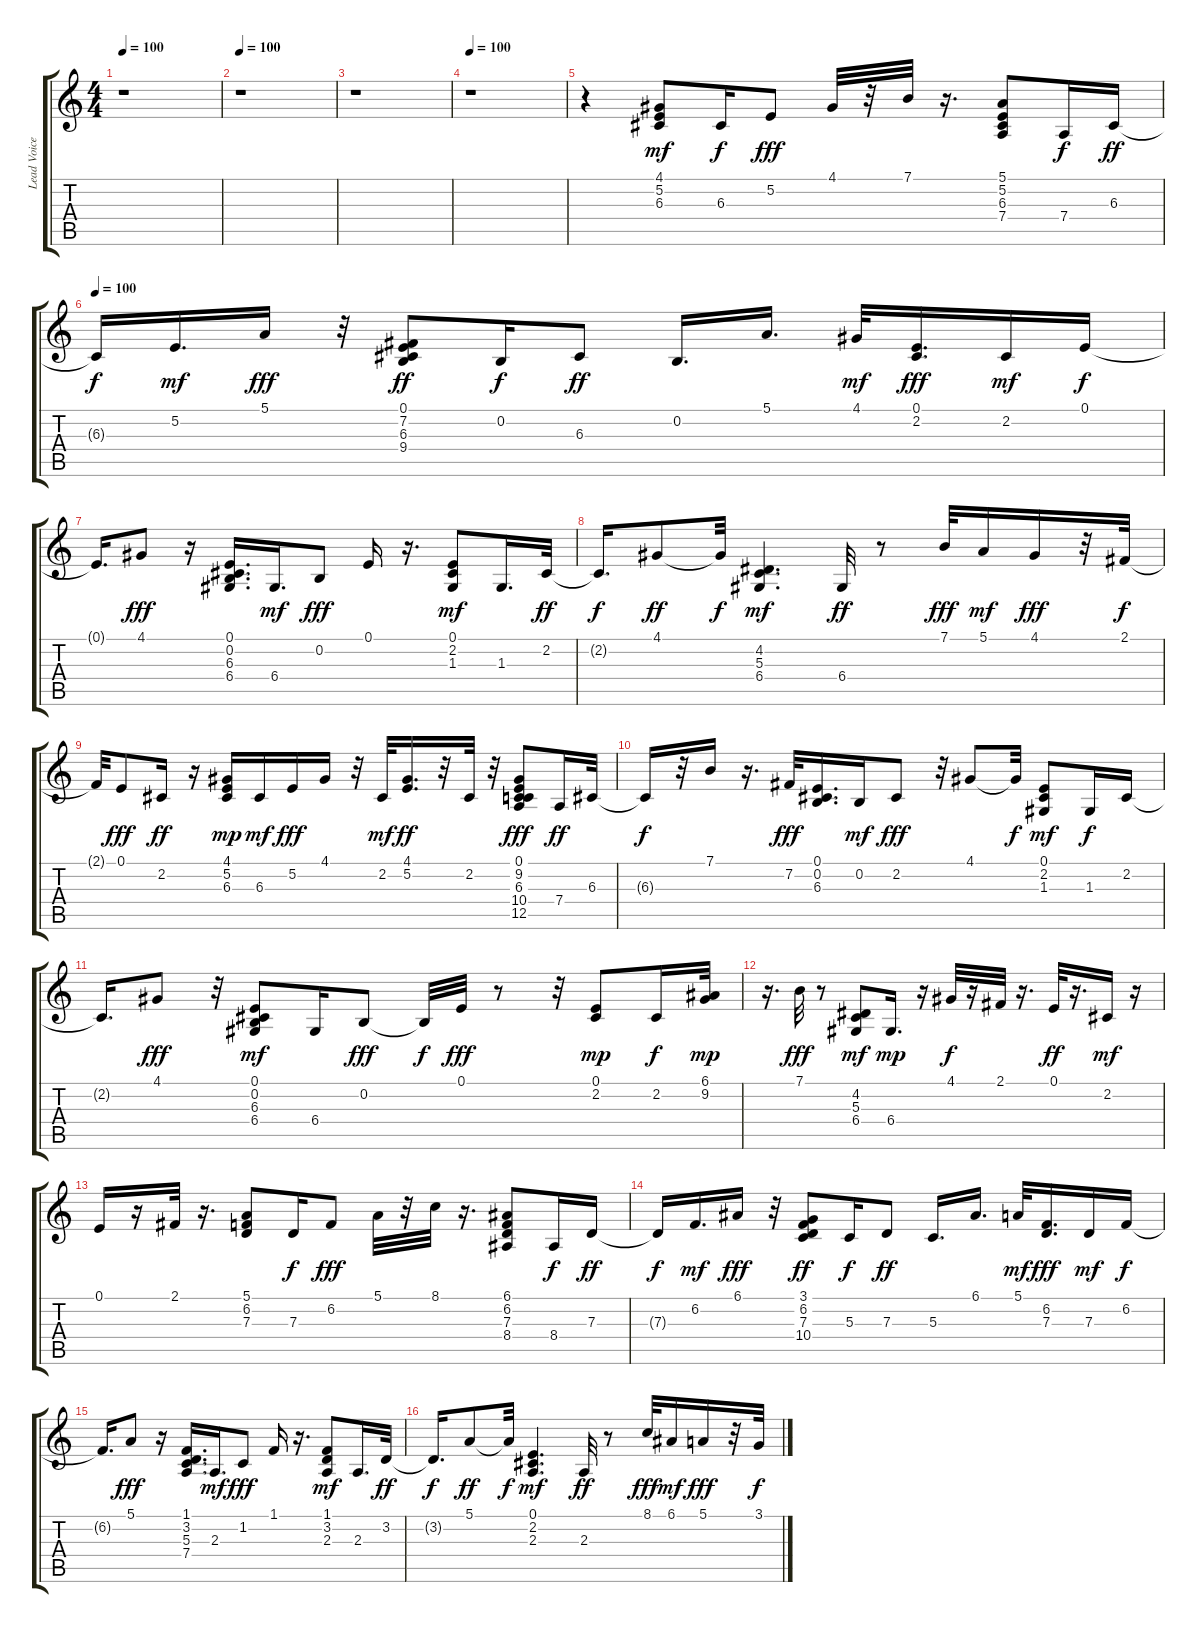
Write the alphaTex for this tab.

\track ("Lead Voice 1" "Lead Voice") {instrument lead6voice}
\staff {score tabs}
\tuning (E4 B3 G3 D3 A2 E2) {hide}
\ts (4 4)
\tempo 100
\clef g2
\ks c
r.1{dy mf} |
\tempo 100
r.1 |
r.1 |
\tempo 100
r.1 |
r.4 (4.1 5.2 6.3).8 6.3.16{dy f} 5.2.8{dy fff} 4.1.32 r.32 7.1.32 r.16{d} (5.1 5.2 6.3 7.4).8 7.4.16{dy f} 6.3.16{dy ff} |
\tempo 100
6.3{t}.16{dy f} 5.2.16{d dy mf} 5.1.16{dy fff} r.32 (0.1 7.2 6.3 9.4).8{dy ff} 0.2.16{dy f} 6.3.8{dy ff} 0.2.16{d} 5.1.16{d} 4.1.32{dy mf} (0.1 2.2).16{d dy fff} 2.2.16{dy mf} 0.1.16{dy f} |
0.1{t}.16{d} 4.1.8{dy fff} r.16 (0.1 0.2 6.3 6.4).16{d} 6.4.16{d dy mf} 0.2.8{dy fff} 0.1.16 r.16{d} (0.1 2.2 1.3).8{dy mf} 1.3.16{d} 2.2.32{dy ff} |
2.2{t}.16{d dy f} 4.1.8{dy ff} 4.1{t}.32{dy f} (4.2 5.3 6.4).4{d dy mf} 6.4.32{dy ff} r.8 7.1.32{dy fff} 5.1.16{dy mf} 4.1.16{dy fff} r.32 2.1.32{dy f} |
2.1{t}.32 0.1.8{dy fff} 2.2.16{dy ff} r.16 (4.1 5.2 6.3).16{dy mp} 6.3.16{dy mf} 5.2.16{dy fff} 4.1.16 r.32 2.2.32{dy mf} (4.1 5.2).16{d dy ff} r.32 2.2.32 r.32 (0.1 9.2 6.3 10.4 12.5).8{dy fff} 7.4.16{dy ff} 6.3.32 |
6.3{t}.16{dy f} r.32 7.1.16 r.16{d} 7.2.32{dy fff} (0.1 0.2 6.3).16{d} 0.2.16{dy mf} 2.2.8{dy fff} r.32 4.1.8 4.1{t}.32{dy f} (0.1 2.2 1.3).8{dy mf} 1.3.16{dy f} 2.2.16 |
2.2{t}.16{d} 4.1.8{dy fff} r.32 (0.1 0.2 6.3 6.4).8{dy mf} 6.4.16 0.2.8{dy fff} 0.2{t}.32{dy f} 0.1.32{dy fff} r.8 r.32 (0.1 2.2).8{dy mp} 2.2.16{dy f} (6.1 9.2).32{dy mp} |
r.16{d} 7.1.32{dy fff} r.8 (4.2 5.3 6.4).8{dy mf} 6.4.16{d dy mp} r.16 4.1.32{dy f} r.16 2.1.32 r.16{d} 0.1.32{dy ff} r.16{d} 2.2.16{dy mf} r.16 |
0.1.16 r.16 2.1.32 r.16{d} (5.1 6.2 7.3).8 7.3.16{dy f} 6.2.8{dy fff} 5.1.32 r.32 8.1.32 r.16{d} (6.1 6.2 7.3 8.4).8 8.4.16{dy f} 7.3.16{dy ff} |
7.3{t}.16{dy f} 6.2.16{d dy mf} 6.1.16{dy fff} r.32 (3.1 6.2 7.3 10.4).8{dy ff} 5.3.16{dy f} 7.3.8{dy ff} 5.3.16{d} 6.1.16{d} 5.1.32{dy mf} (6.2 7.3).16{d dy fff} 7.3.16{dy mf} 6.2.16{dy f} |
6.2{t}.16{d} 5.1.8{dy fff} r.16 (1.1 3.2 5.3 7.4).16{d} 2.3.16{d dy mf} 1.2.8{dy fff} 1.1.16 r.16{d} (1.1 3.2 2.3).8{dy mf} 2.3.16{d} 3.2.32{dy ff} |
3.2{t}.16{d dy f} 5.1.8{dy ff} 5.1{t}.32{dy f} (0.1 2.2 2.3).4{d dy mf} 2.3.32{dy ff} r.8 8.1.32{dy fff} 6.1.16{dy mf} 5.1.16{dy fff} r.32 3.1.32{dy f}
